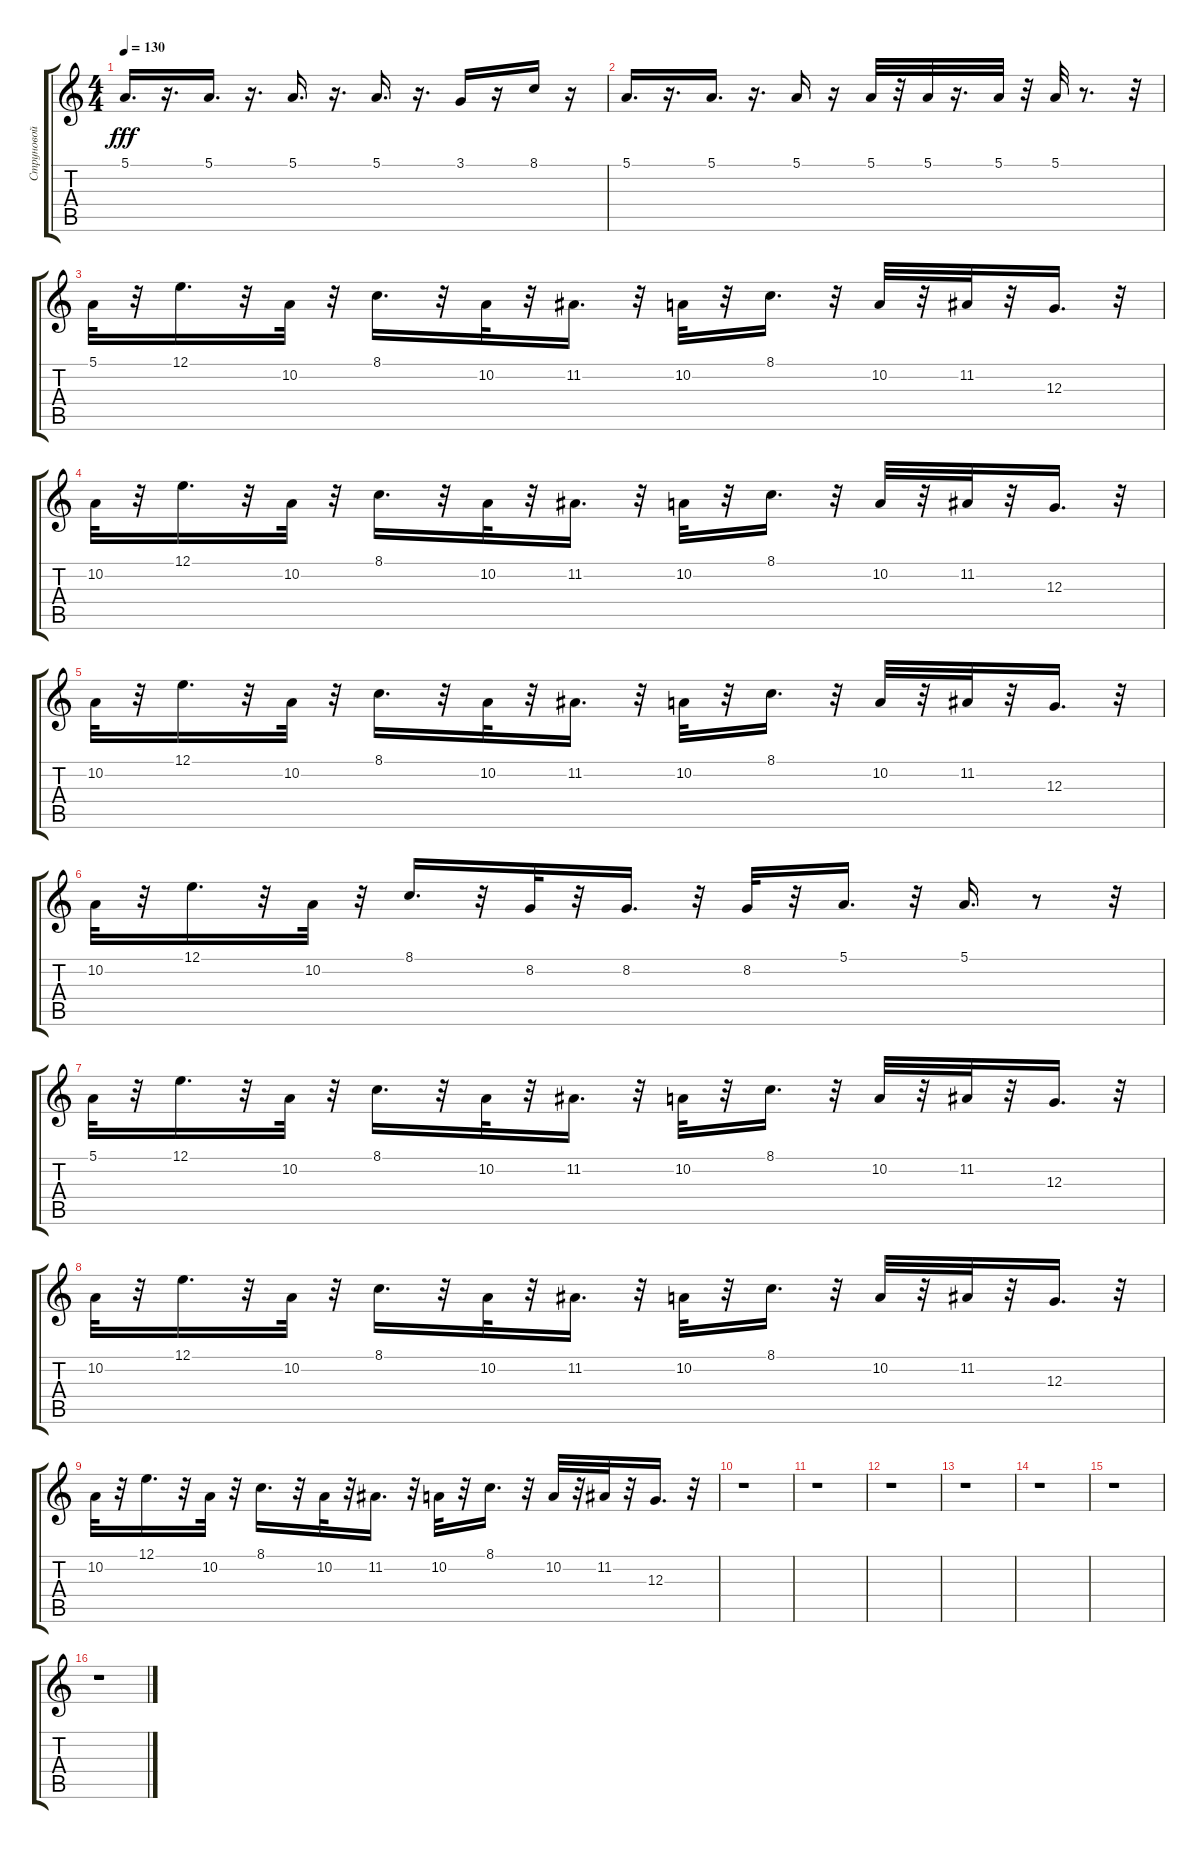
\track ("Струновой оркестр 4" "Струновой ") {instrument orchestrahit}
\staff {score tabs}
\tuning (E4 B3 G3 D3 A2 E2) {hide}
\ts (4 4)
\tempo 130
\clef g2
\ks c
5.1.16{d dy fff} r.16{d} 5.1.16{d} r.16{d} 5.1.16{d} r.16{d} 5.1.16{d} r.16{d} 3.1.16 r.16 8.1.16 r.16 |
5.1.16{d} r.16{d} 5.1.16{d} r.16{d} 5.1.16 r.16 5.1.32 r.32 5.1.32 r.16{d} 5.1.32 r.32 5.1.32 r.8{d} r.32 |
5.1.32 r.32 12.1.16{d} r.32 10.2.32 r.32 8.1.16{d} r.32 10.2.32 r.32 11.2.16{d} r.32 10.2.32 r.32 8.1.16{d} r.32 10.2.32 r.32 11.2.32 r.32 12.3.16{d} r.32 |
10.2.32 r.32 12.1.16{d} r.32 10.2.32 r.32 8.1.16{d} r.32 10.2.32 r.32 11.2.16{d} r.32 10.2.32 r.32 8.1.16{d} r.32 10.2.32 r.32 11.2.32 r.32 12.3.16{d} r.32 |
10.2.32 r.32 12.1.16{d} r.32 10.2.32 r.32 8.1.16{d} r.32 10.2.32 r.32 11.2.16{d} r.32 10.2.32 r.32 8.1.16{d} r.32 10.2.32 r.32 11.2.32 r.32 12.3.16{d} r.32 |
10.2.32 r.32 12.1.16{d} r.32 10.2.32 r.32 8.1.16{d} r.32 8.2.32 r.32 8.2.16{d} r.32 8.2.32 r.32 5.1.16{d} r.32 5.1.16{d} r.8 r.32 |
5.1.32 r.32 12.1.16{d} r.32 10.2.32 r.32 8.1.16{d} r.32 10.2.32 r.32 11.2.16{d} r.32 10.2.32 r.32 8.1.16{d} r.32 10.2.32 r.32 11.2.32 r.32 12.3.16{d} r.32 |
10.2.32 r.32 12.1.16{d} r.32 10.2.32 r.32 8.1.16{d} r.32 10.2.32 r.32 11.2.16{d} r.32 10.2.32 r.32 8.1.16{d} r.32 10.2.32 r.32 11.2.32 r.32 12.3.16{d} r.32 |
10.2.32 r.32 12.1.16{d} r.32 10.2.32 r.32 8.1.16{d} r.32 10.2.32 r.32 11.2.16{d} r.32 10.2.32 r.32 8.1.16{d} r.32 10.2.32 r.32 11.2.32 r.32 12.3.16{d} r.32 |
r.1 |
r.1 |
r.1 |
r.1 |
r.1 |
r.1 |
r.1
